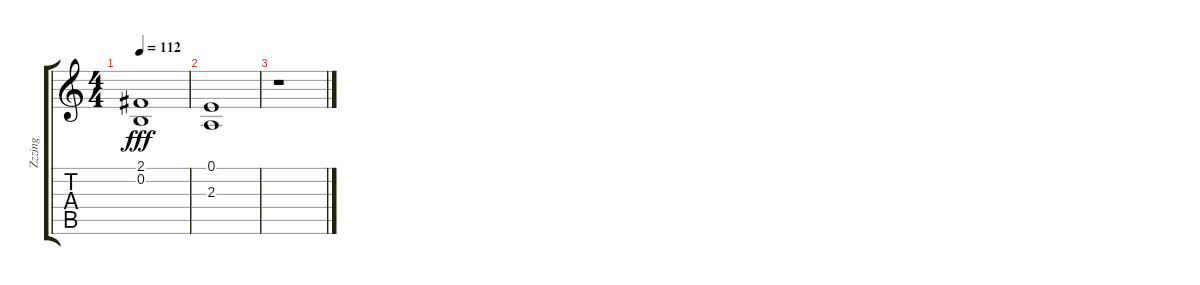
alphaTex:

\track ("Zzzing" "Zzzing") {instrument fx1rain}
\staff {score tabs}
\tuning (E4 B3 G3 D3 A2 E2) {hide}
\ts (4 4)
\tempo 112
\clef g2
\ks c
(2.1 0.2).1{dy fff} |
(0.1 2.3).1 |
r.1
